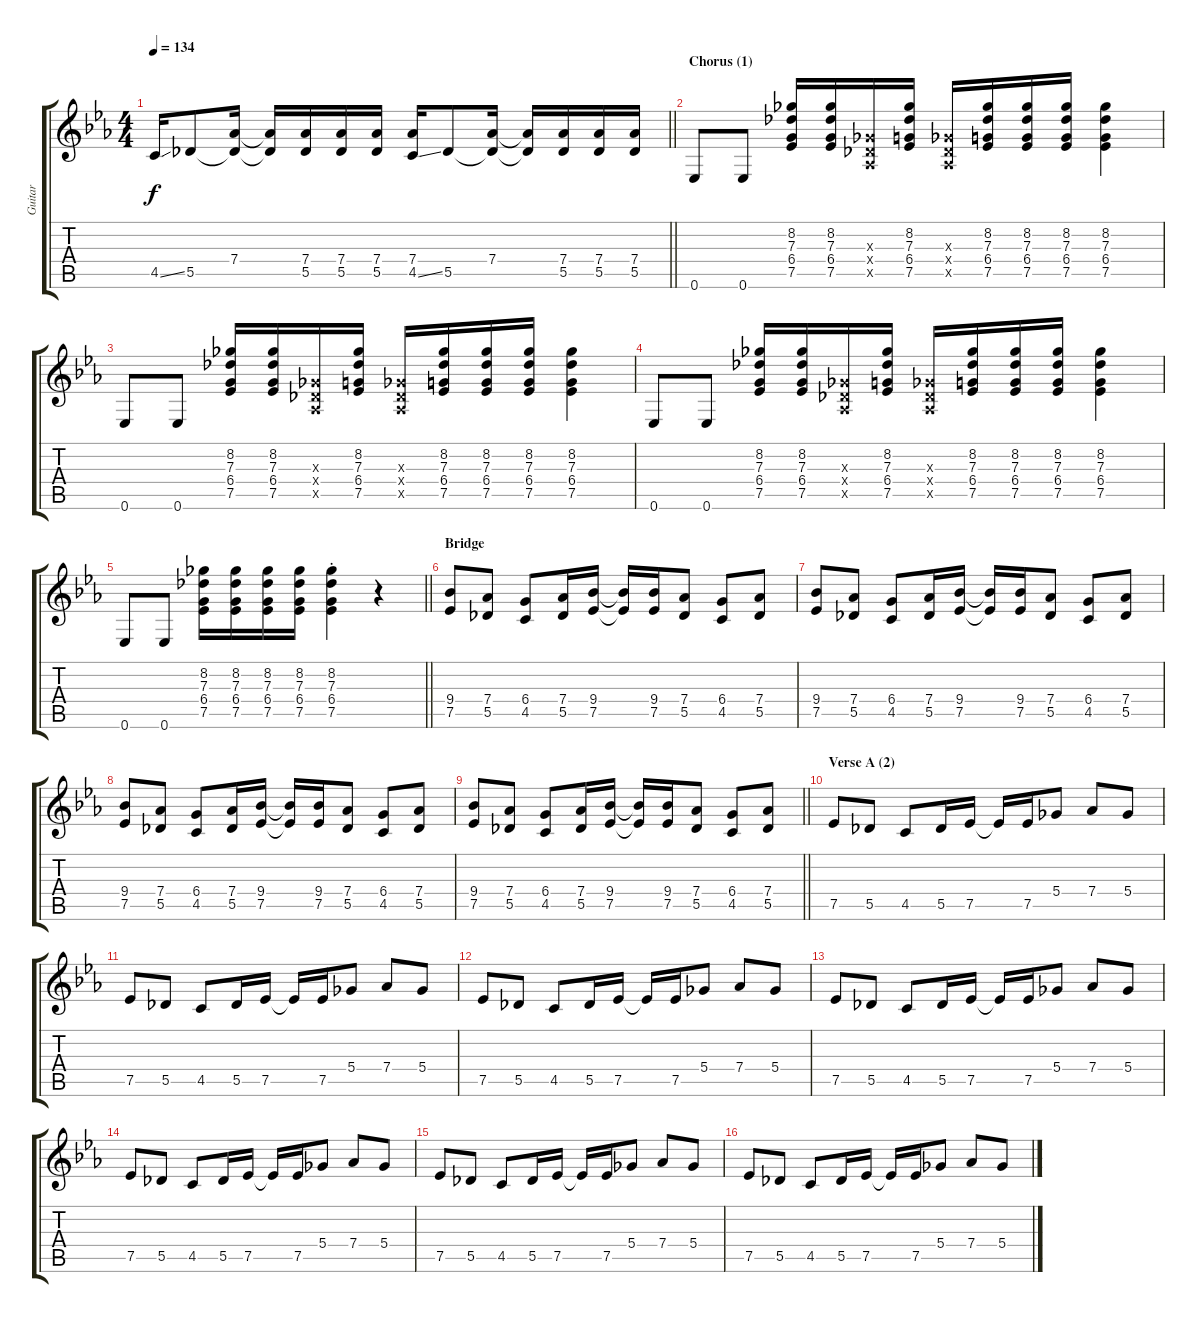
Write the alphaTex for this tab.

\track ("Guitar" "Guitar") {instrument distortionguitar}
\staff {score tabs}
\tuning (Eb4 Bb3 Gb3 Db3 Ab2 Eb2) {hide}
\ts (4 4)
\tempo 134
\clef g2
\barLineRight lightlight
\ks eb
4.5{ss}.16{dy f} 5.5.8 (7.4 5.5{t}).16 (7.4{t} 5.5{t}).16 (7.4 5.5).16 (7.4 5.5).16 (7.4 5.5).16 (7.4 4.5{ss}).16 5.5.8 (7.4 5.5{t}).16 (7.4{t} 5.5{t}).16 (7.4 5.5).16 (7.4 5.5).16 (7.4 5.5).16 |
\section ("" "Chorus (1)")
0.6.8 0.6.8 (8.2 7.3 6.4 7.5).16 (8.2 7.3 6.4 7.5).16 (0.3{x} 0.4{x} 0.5{x}).16 (8.2 7.3 6.4 7.5).16 (0.3{x} 0.4{x} 0.5{x}).16 (8.2 7.3 6.4 7.5).16 (8.2 7.3 6.4 7.5).16 (8.2 7.3 6.4 7.5).16 (8.2 7.3 6.4 7.5).4 |
0.6.8 0.6.8 (8.2 7.3 6.4 7.5).16 (8.2 7.3 6.4 7.5).16 (0.3{x} 0.4{x} 0.5{x}).16 (8.2 7.3 6.4 7.5).16 (0.3{x} 0.4{x} 0.5{x}).16 (8.2 7.3 6.4 7.5).16 (8.2 7.3 6.4 7.5).16 (8.2 7.3 6.4 7.5).16 (8.2 7.3 6.4 7.5).4 |
0.6.8 0.6.8 (8.2 7.3 6.4 7.5).16 (8.2 7.3 6.4 7.5).16 (0.3{x} 0.4{x} 0.5{x}).16 (8.2 7.3 6.4 7.5).16 (0.3{x} 0.4{x} 0.5{x}).16 (8.2 7.3 6.4 7.5).16 (8.2 7.3 6.4 7.5).16 (8.2 7.3 6.4 7.5).16 (8.2 7.3 6.4 7.5).4 |
\barLineRight lightlight
0.6.8 0.6.8 (8.2 7.3 6.4 7.5).16 (8.2 7.3 6.4 7.5).16 (8.2 7.3 6.4 7.5).16 (8.2 7.3 6.4 7.5).16 (8.2{st} 7.3{st} 6.4{st} 7.5{st}).4 r.4 |
\section ("" "Bridge")
(9.4 7.5).8 (7.4 5.5).8 (6.4 4.5).8 (7.4 5.5).16 (9.4 7.5).16 (9.4{t} 7.5{t}).16 (9.4 7.5).16 (7.4 5.5).8 (6.4 4.5).8 (7.4 5.5).8 |
(9.4 7.5).8 (7.4 5.5).8 (6.4 4.5).8 (7.4 5.5).16 (9.4 7.5).16 (9.4{t} 7.5{t}).16 (9.4 7.5).16 (7.4 5.5).8 (6.4 4.5).8 (7.4 5.5).8 |
(9.4 7.5).8 (7.4 5.5).8 (6.4 4.5).8 (7.4 5.5).16 (9.4 7.5).16 (9.4{t} 7.5{t}).16 (9.4 7.5).16 (7.4 5.5).8 (6.4 4.5).8 (7.4 5.5).8 |
\barLineRight lightlight
(9.4 7.5).8 (7.4 5.5).8 (6.4 4.5).8 (7.4 5.5).16 (9.4 7.5).16 (9.4{t} 7.5{t}).16 (9.4 7.5).16 (7.4 5.5).8 (6.4 4.5).8 (7.4 5.5).8 |
\section ("" "Verse A (2)")
7.5.8 5.5.8 4.5.8 5.5.16 7.5.16 7.5{t}.16 7.5.16 5.4.8 7.4.8 5.4.8 |
7.5.8 5.5.8 4.5.8 5.5.16 7.5.16 7.5{t}.16 7.5.16 5.4.8 7.4.8 5.4.8 |
7.5.8 5.5.8 4.5.8 5.5.16 7.5.16 7.5{t}.16 7.5.16 5.4.8 7.4.8 5.4.8 |
7.5.8 5.5.8 4.5.8 5.5.16 7.5.16 7.5{t}.16 7.5.16 5.4.8 7.4.8 5.4.8 |
7.5.8 5.5.8 4.5.8 5.5.16 7.5.16 7.5{t}.16 7.5.16 5.4.8 7.4.8 5.4.8 |
7.5.8 5.5.8 4.5.8 5.5.16 7.5.16 7.5{t}.16 7.5.16 5.4.8 7.4.8 5.4.8 |
7.5.8 5.5.8 4.5.8 5.5.16 7.5.16 7.5{t}.16 7.5.16 5.4.8 7.4.8 5.4.8
